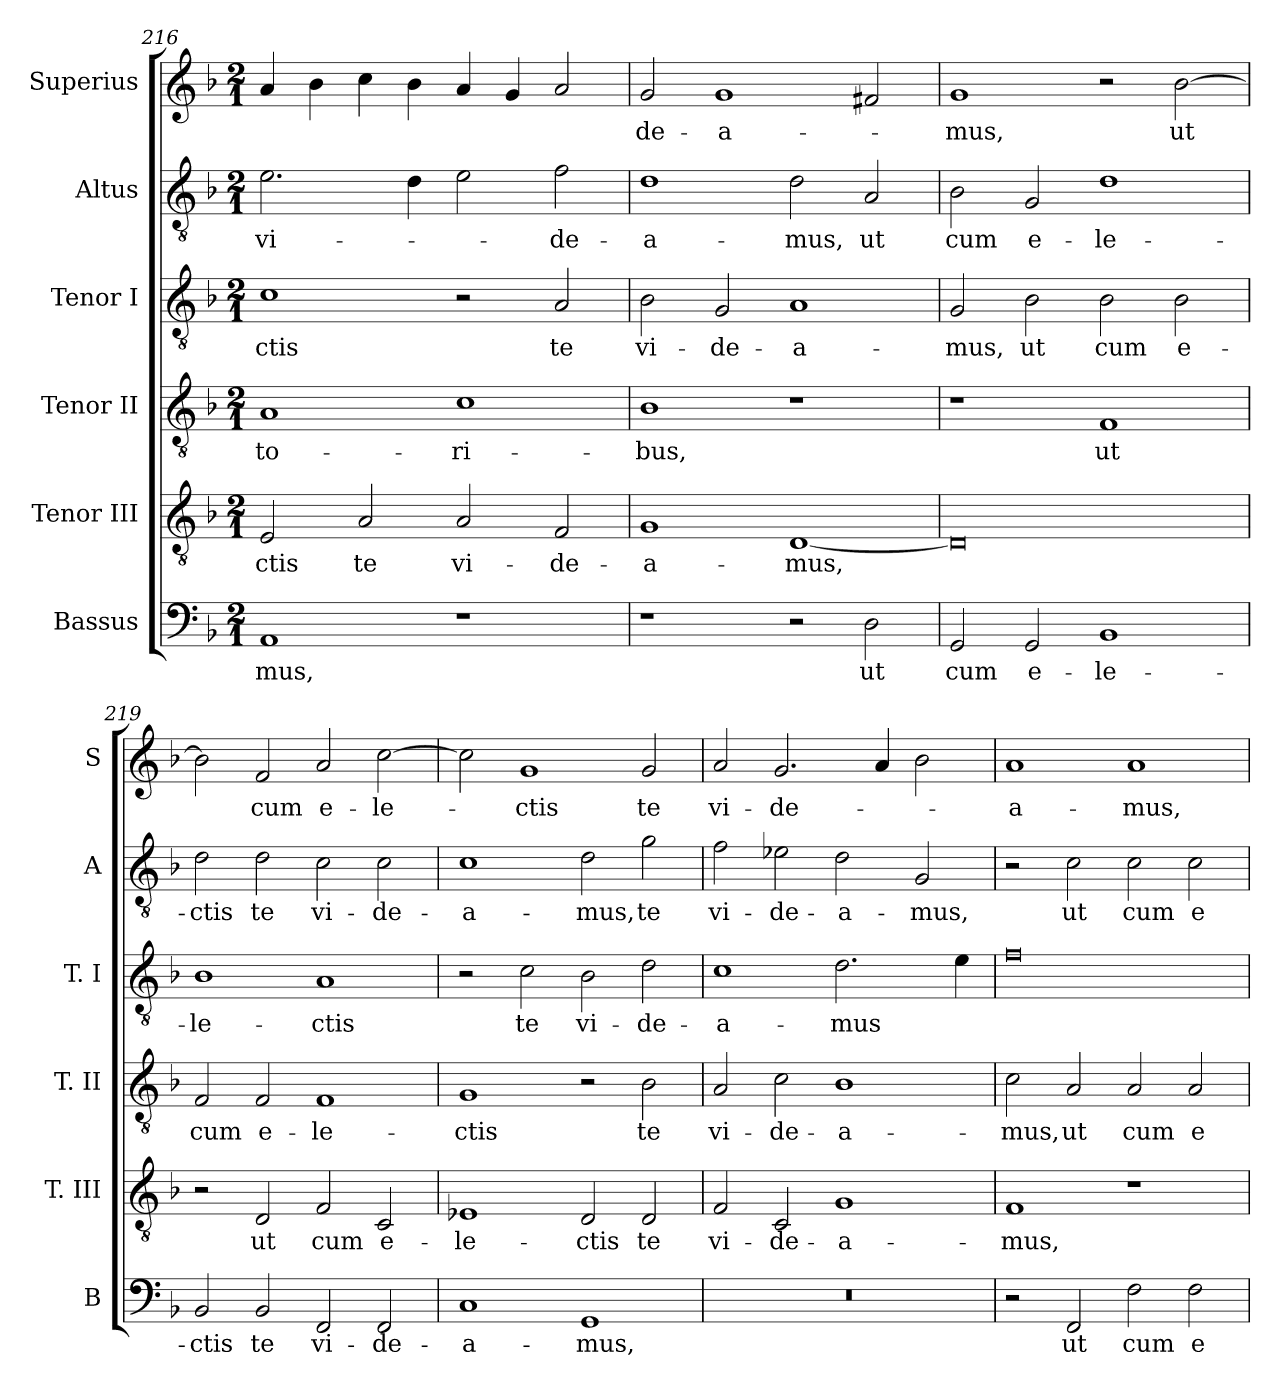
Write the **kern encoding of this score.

**kern	**text	**kern	**text	**kern	**text	**kern	**text	**kern	**text	**kern	**text
*part6	*part6	*part5	*part5	*part4	*part4	*part3	*part3	*part2	*part2	*part1	*part1
*staff6	*staff6	*staff5	*staff5	*staff4	*staff4	*staff3	*staff3	*staff2	*staff2	*staff1	*staff1
*I"Bassus	*	*I"Tenor III	*	*I"Tenor II	*	*I"Tenor I	*	*I"Altus	*	*I"Superius	*
*I'B	*	*I'T. III	*	*I'T. II	*	*I'T. I	*	*I'A	*	*I'S	*
*clefF4	*	*clefGv2	*	*clefGv2	*	*clefGv2	*	*clefGv2	*	*clefG2	*
*k[b-]	*	*k[b-]	*	*k[b-]	*	*k[b-]	*	*k[b-]	*	*k[b-]	*
*F:	*	*F:	*	*F:	*	*F:	*	*F:	*	*F:	*
*M2/1	*	*M2/1	*	*M2/1	*	*M2/1	*	*M2/1	*	*M2/1	*
=216	=216	=216	=216	=216	=216	=216	=216	=216	=216	=216	=216
1AA	-mus,	2E	-ctis	1A	-to-	1c	-ctis	2.e	vi-	4a	.
.	.	.	.	.	.	.	.	.	.	4b-	.
.	.	2A	te	.	.	.	.	.	.	4cc	.
.	.	.	.	.	.	.	.	4d	.	4b-	.
1r	.	2A	vi-	1c	-ri-	2r	.	2e	.	4a	.
.	.	.	.	.	.	.	.	.	.	4g	.
.	.	2F	-de-	.	.	2A	te	2f	-de-	2a	.
=217	=217	=217	=217	=217	=217	=217	=217	=217	=217	=217	=217
1r	.	1G	-a-	1B-	-bus,	2B-	vi-	1d	-a-	2g	-de-
.	.	.	.	.	.	2G	-de-	.	.	1g	-a-
2r	.	[1D	-mus,	1r	.	1A	-a-	2d	-mus,	.	.
2D	ut	.	.	.	.	.	.	2A	ut	2f#X	.
=218	=218	=218	=218	=218	=218	=218	=218	=218	=218	=218	=218
2GG	cum	0D]	.	1r	.	2G	-mus,	2B-	cum	1g	-mus,
2GG	e-	.	.	.	.	2B-	ut	2G	e-	.	.
1BB-	-le-	.	.	1F	ut	2B-	cum	1d	-le-	2r	.
.	.	.	.	.	.	2B-	e-	.	.	[2b-	ut
=219	=219	=219	=219	=219	=219	=219	=219	=219	=219	=219	=219
2BB-	-ctis	2r	.	2F	cum	1B-	-le-	2d	-ctis	2b-]	.
2BB-	te	2D	ut	2F	e-	.	.	2d	te	2f	cum
2FF	vi-	2F	cum	1F	-le-	1A	-ctis	2c	vi-	2a	e-
2FF	-de-	2C	e-	.	.	.	.	2c	-de-	[2cc	-le-
=220	=220	=220	=220	=220	=220	=220	=220	=220	=220	=220	=220
1C	-a-	1E-X	-le-	1G	-ctis	2r	.	1c	-a-	2cc]	.
.	.	.	.	.	.	2c	te	.	.	1g	-ctis
1GG	-mus,	2D	-ctis	2r	.	2B-	vi-	2d	-mus,	.	.
.	.	2D	te	2B-	te	2d	-de-	2g	te	2g	te
=221	=221	=221	=221	=221	=221	=221	=221	=221	=221	=221	=221
0r	.	2F	vi-	2A	vi-	1c	-a-	2f	vi-	2a	vi-
.	.	2C	-de-	2c	-de-	.	.	2e-X	-de-	2.g	-de-
.	.	1G	-a-	1B-	-a-	2.d	-mus	2d	-a-	.	.
.	.	.	.	.	.	.	.	.	.	4a	.
.	.	.	.	.	.	.	.	2G	-mus,	2b-	.
.	.	.	.	.	.	4e	.	.	.	.	.
=222	=222	=222	=222	=222	=222	=222	=222	=222	=222	=222	=222
2r	.	1F	-mus,	2c	-mus,	0f	.	2r	.	1a	-a-
2FF	ut	.	.	2A	ut	.	.	2c	ut	.	.
2F	cum	1r	.	2A	cum	.	.	2c	cum	1a	-mus,
2F	e-	.	.	2A	e-	.	.	2c	e-	.	.
=	=	=	=	=	=	=	=	=	=	=	=
*-	*-	*-	*-	*-	*-	*-	*-	*-	*-	*-	*-
